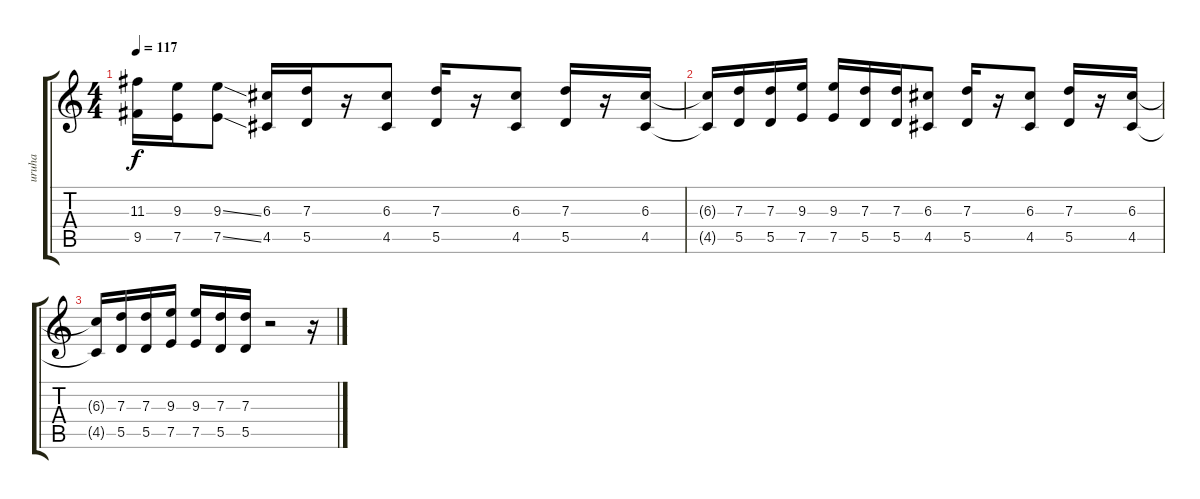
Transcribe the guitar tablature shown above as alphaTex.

\track ("uruha" "uruha") {instrument distortionguitar}
\staff {score tabs}
\tuning (E4 B3 G3 D3 A2 E2) {hide}
\ts (4 4)
\tempo 117
\clef g2
\ks c
(11.3{t} 9.5{t}).16{dy f} (9.3 7.5).16 (9.3{ss} 7.5{ss}).8 (6.3 4.5).16 (7.3 5.5).16 r.16 (6.3 4.5).8 (7.3 5.5).16 r.16 (6.3 4.5).8 (7.3 5.5).16 r.16 (6.3 4.5).16 |
(6.3{t} 4.5{t}).16 (7.3 5.5).16 (7.3 5.5).16 (9.3 7.5).16 (9.3 7.5).16 (7.3 5.5).16 (7.3 5.5).16 (6.3 4.5).8 (7.3 5.5).16 r.16 (6.3 4.5).8 (7.3 5.5).16 r.16 (6.3 4.5).16 |
(6.3{t} 4.5{t}).16 (7.3 5.5).16 (7.3 5.5).16 (9.3 7.5).16 (9.3 7.5).16 (7.3 5.5).16 (7.3 5.5).16 r.2 r.16
